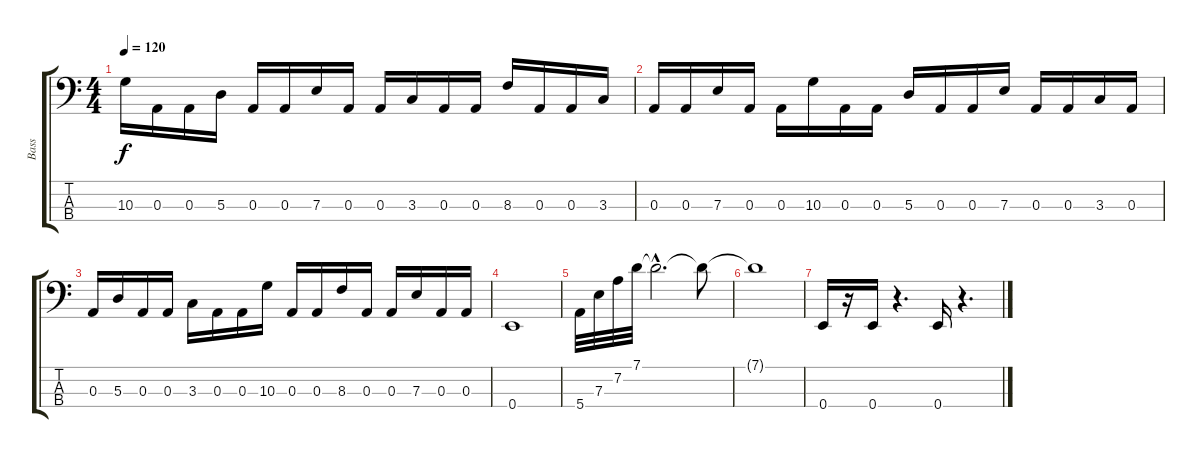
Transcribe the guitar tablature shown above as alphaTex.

\track ("Bass" "Bass") {instrument slapbass1}
\staff {score tabs}
\tuning (G2 D2 A1 E1) {hide}
\ts (4 4)
\tempo 120
\clef f4
\ks c
10.3.16{dy f} 0.3.16 0.3.16 5.3.16 0.3.16 0.3.16 7.3.16 0.3.16 0.3.16 3.3.16 0.3.16 0.3.16 8.3.16 0.3.16 0.3.16 3.3.16 |
0.3.16 0.3.16 7.3.16 0.3.16 0.3.16 10.3.16 0.3.16 0.3.16 5.3.16 0.3.16 0.3.16 7.3.16 0.3.16 0.3.16 3.3.16 0.3.16 |
0.3.16 5.3.16 0.3.16 0.3.16 3.3.16 0.3.16 0.3.16 10.3.16 0.3.16 0.3.16 8.3.16 0.3.16 0.3.16 7.3.16 0.3.16 0.3.16 |
0.4.1 |
5.4.32 7.3.32 7.2.32 7.1.32 7.1{hac t}.2{d} 7.1{t}.8 |
7.1{t}.1 |
0.4.16 r.16 0.4.16 r.4{d} 0.4.16 r.4{d}
